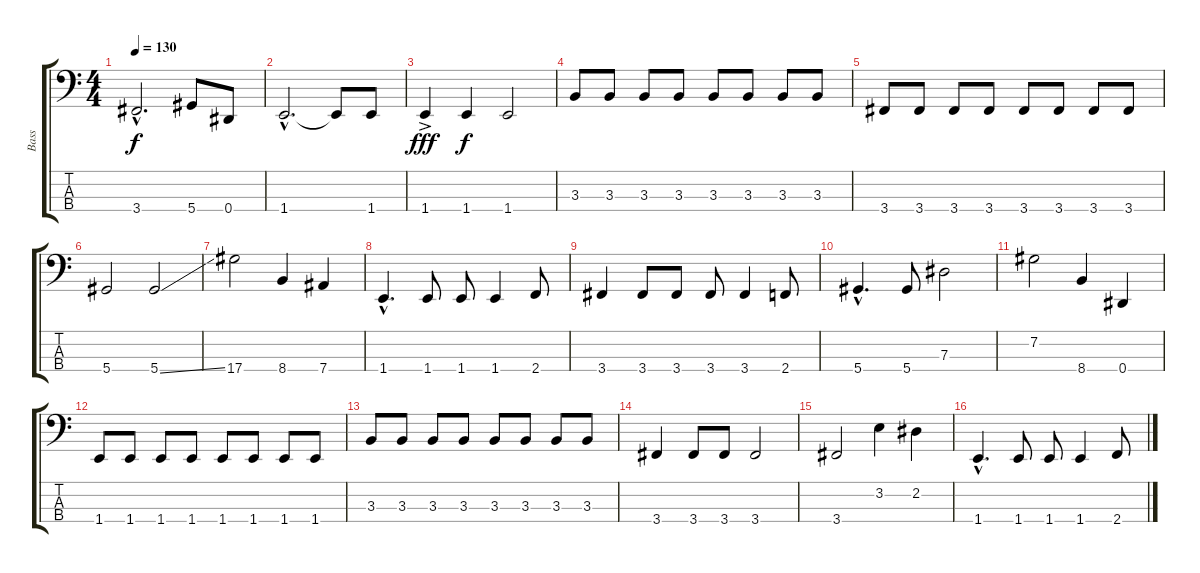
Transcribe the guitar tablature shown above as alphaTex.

\track ("Bass" "Bass") {instrument slapbass2}
\staff {score tabs}
\tuning (Gb2 Db2 Ab1 Eb1) {hide}
\ts (4 4)
\tempo 130
\clef f4
\ks c
3.4{hac}.2{d dy f} 5.4.8 0.4.8 |
1.4{hac}.2{d} 1.4{t}.8 1.4.8 |
1.4{ac}.4{dy fff} 1.4.4{dy f} 1.4.2 |
3.3.8 3.3.8 3.3.8 3.3.8 3.3.8 3.3.8 3.3.8 3.3.8 |
3.4.8 3.4.8 3.4.8 3.4.8 3.4.8 3.4.8 3.4.8 3.4.8 |
5.4.2 5.4{ss}.2 |
17.4.2 8.4.4 7.4.4 |
1.4{hac}.4{d} 1.4.8 1.4.8 1.4.4 2.4.8 |
3.4.4 3.4.8 3.4.8 3.4.8 3.4.4 2.4.8 |
5.4{hac}.4{d} 5.4.8 7.3.2 |
7.2.2 8.4.4 0.4.4 |
1.4.8 1.4.8 1.4.8 1.4.8 1.4.8 1.4.8 1.4.8 1.4.8 |
3.3.8 3.3.8 3.3.8 3.3.8 3.3.8 3.3.8 3.3.8 3.3.8 |
3.4.4 3.4.8 3.4.8 3.4.2 |
3.4.2 3.2.4 2.2.4 |
1.4{hac}.4{d} 1.4.8 1.4.8 1.4.4 2.4.8
